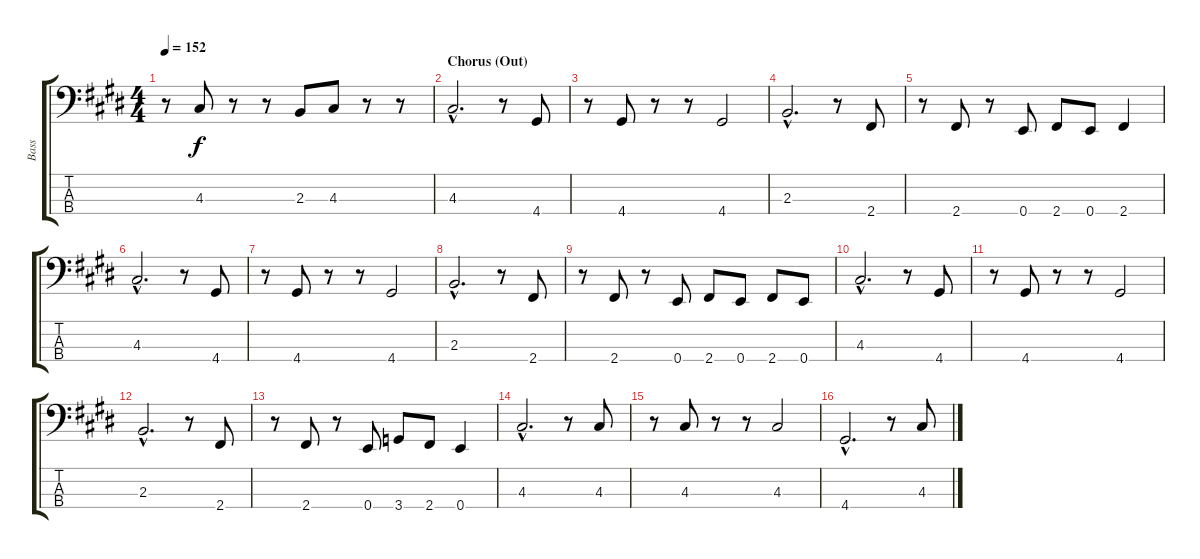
\track ("Bass" "Bass") {instrument electricbasspick}
\staff {score tabs}
\tuning (G2 D2 A1 E1) {hide}
\ts (4 4)
\tempo 152
\clef f4
\ks c#minor
r.8{dy f} 4.3.8 r.8 r.8 2.3.8 4.3.8 r.8 r.8 |
\section ("" "Chorus (Out)")
4.3{hac}.2{d} r.8 4.4.8 |
r.8 4.4.8 r.8 r.8 4.4.2 |
2.3{hac}.2{d} r.8 2.4.8 |
r.8 2.4.8 r.8 0.4.8 2.4.8 0.4.8 2.4.4 |
4.3{hac}.2{d} r.8 4.4.8 |
r.8 4.4.8 r.8 r.8 4.4.2 |
2.3{hac}.2{d} r.8 2.4.8 |
r.8 2.4.8 r.8 0.4.8 2.4.8 0.4.8 2.4.8 0.4.8 |
4.3{hac}.2{d} r.8 4.4.8 |
r.8 4.4.8 r.8 r.8 4.4.2 |
2.3{hac}.2{d} r.8 2.4.8 |
r.8 2.4.8 r.8 0.4.8 3.4.8 2.4.8 0.4.4 |
4.3{hac}.2{d} r.8 4.3.8 |
r.8 4.3.8 r.8 r.8 4.3.2 |
4.4{hac}.2{d} r.8 4.3.8
